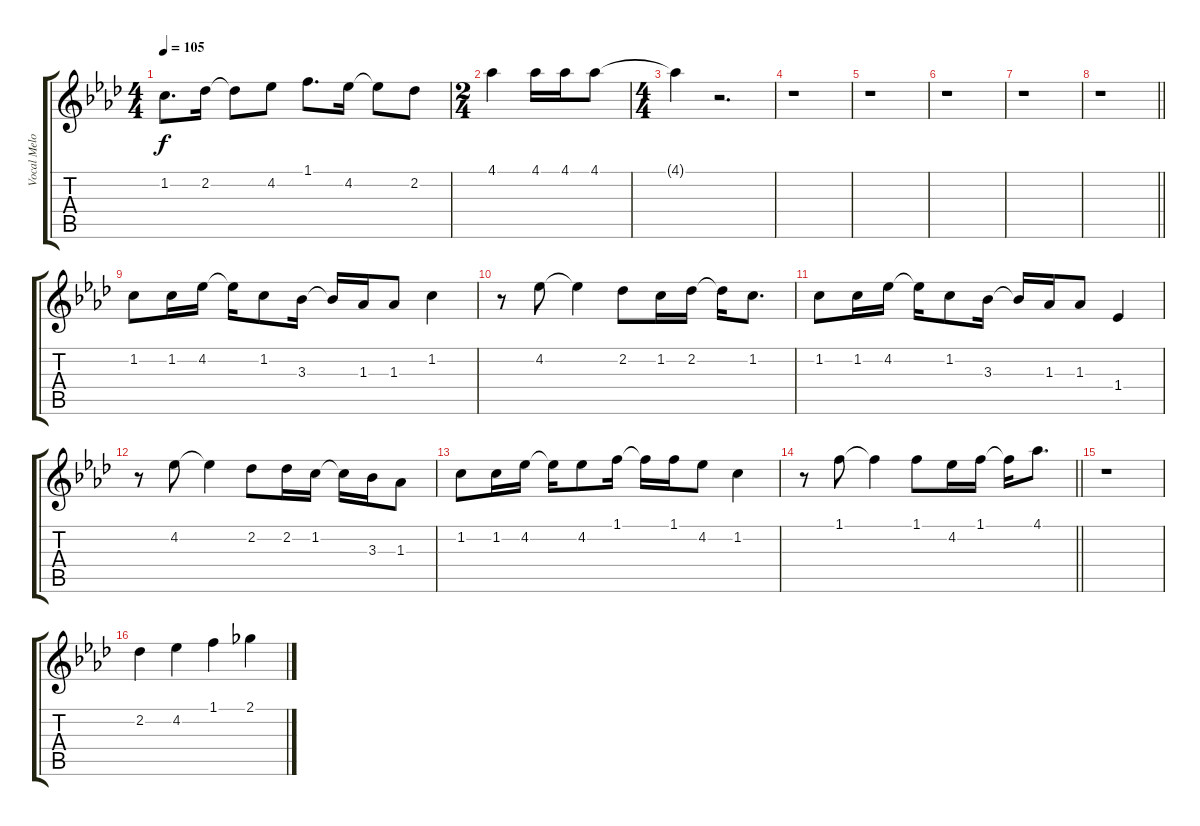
\track ("Vocal Melody" "Vocal Melo") {instrument acousticguitarnylon}
\staff {score tabs}
\tuning (E4 B3 G3 D3 A2 E2) {hide}
\ts (4 4)
\tempo 105
\clef g2
\ks ab
1.2.8{d dy f} 2.2.16 2.2{t}.8 4.2.8 1.1.8{d} 4.2.16 4.2{t}.8 2.2.8 |
\ts (2 4)
4.1.4 4.1.16 4.1.16 4.1.8 |
\ts (4 4)
4.1{t}.4 r.2{d} |
r.1 |
r.1 |
r.1 |
r.1 |
\barLineRight lightlight
r.1 |
1.2.8 1.2.16 4.2.16 4.2{t}.16 1.2.8 3.3.16 3.3{t}.16 1.3.16 1.3.8 1.2.4 |
r.8 4.2.8 4.2{t}.4 2.2.8 1.2.16 2.2.16 2.2{t}.16 1.2.8{d} |
1.2.8 1.2.16 4.2.16 4.2{t}.16 1.2.8 3.3.16 3.3{t}.16 1.3.16 1.3.8 1.4.4 |
r.8 4.2.8 4.2{t}.4 2.2.8 2.2.16 1.2.16 1.2{t}.16 3.3.16 1.3.8 |
1.2.8 1.2.16 4.2.16 4.2{t}.16 4.2.8 1.1.16 1.1{t}.16 1.1.16 4.2.8 1.2.4 |
\barLineRight lightlight
r.8 1.1.8 1.1{t}.4 1.1.8 4.2.16 1.1.16 1.1{t}.16 4.1.8{d} |
r.1 |
2.2.4 4.2.4 1.1.4 2.1.4
